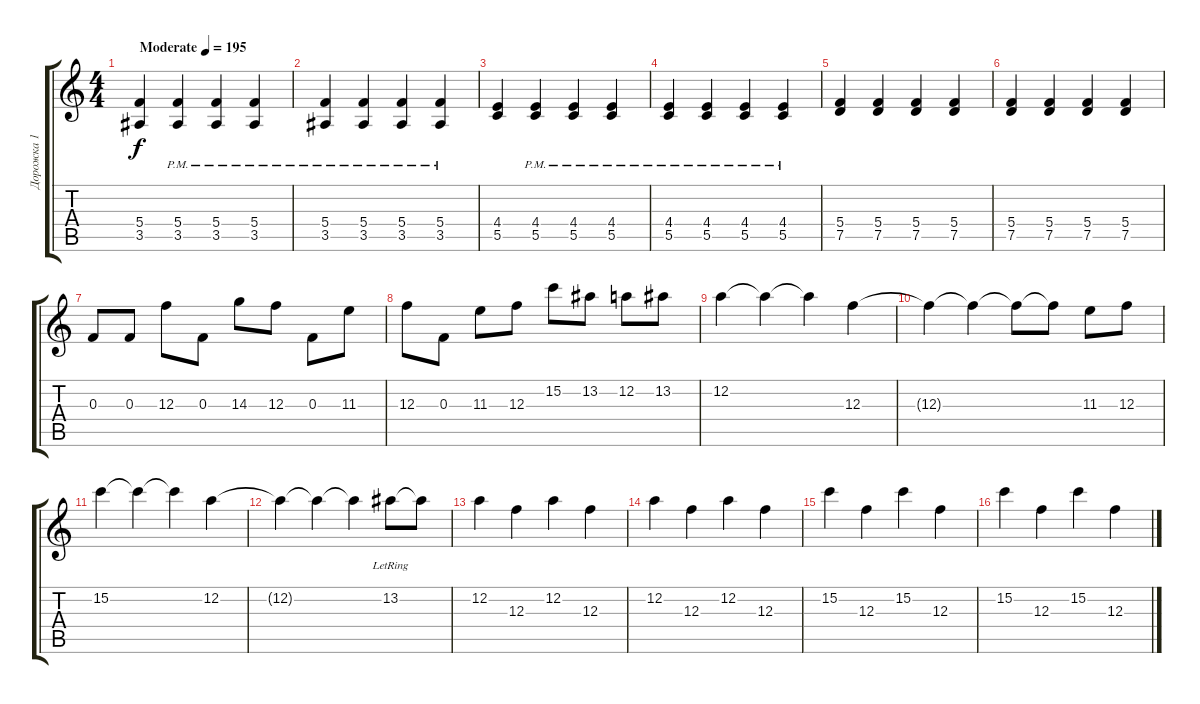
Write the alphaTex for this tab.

\track ("Дорожка 1" "Дорожка 1") {instrument distortionguitar}
\staff {score tabs}
\tuning (D4 A3 F3 C3 G2 C2) {hide}
\ts (4 4)
\tempo (195 "Moderate")
\clef g2
\ks c
(5.4 3.5).4{dy f instrument distortionguitar} (5.4{pm} 3.5{pm}).4 (5.4{pm} 3.5{pm}).4 (5.4{pm} 3.5{pm}).4 |
(5.4{pm} 3.5{pm}).4 (5.4{pm} 3.5{pm}).4 (5.4{pm} 3.5{pm}).4 (5.4{pm} 3.5{pm}).4 |
(4.4 5.5).4 (4.4{pm} 5.5{pm}).4 (4.4{pm} 5.5{pm}).4 (4.4{pm} 5.5{pm}).4 |
(4.4{pm} 5.5{pm}).4 (4.4{pm} 5.5{pm}).4 (4.4{pm} 5.5{pm}).4 (4.4{pm} 5.5{pm}).4 |
(5.4 7.5).4 (5.4 7.5).4 (5.4 7.5).4 (5.4 7.5).4 |
(5.4 7.5).4 (5.4 7.5).4 (5.4 7.5).4 (5.4 7.5).4 |
0.3.8 0.3.8 12.3.8 0.3.8 14.3.8 12.3.8 0.3.8 11.3.8 |
12.3.8 0.3.8 11.3.8 12.3.8 15.2.8 13.2.8 12.2.8 13.2.8 |
12.2.4 12.2{t}.4 12.2{t}.4 12.3.4 |
12.3{t}.4 12.3{t}.4 12.3{t}.8 12.3{t}.8 11.3.8 12.3.8 |
15.2.4 15.2{t}.4 15.2{t}.4 12.2.4 |
12.2{t}.4 12.2{t}.4 12.2{t}.4 13.2{lr}.8 13.2{t}.8 |
12.2.4 12.3.4 12.2.4 12.3.4 |
12.2.4 12.3.4 12.2.4 12.3.4 |
15.2.4 12.3.4 15.2.4 12.3.4 |
15.2.4 12.3.4 15.2.4 12.3.4
